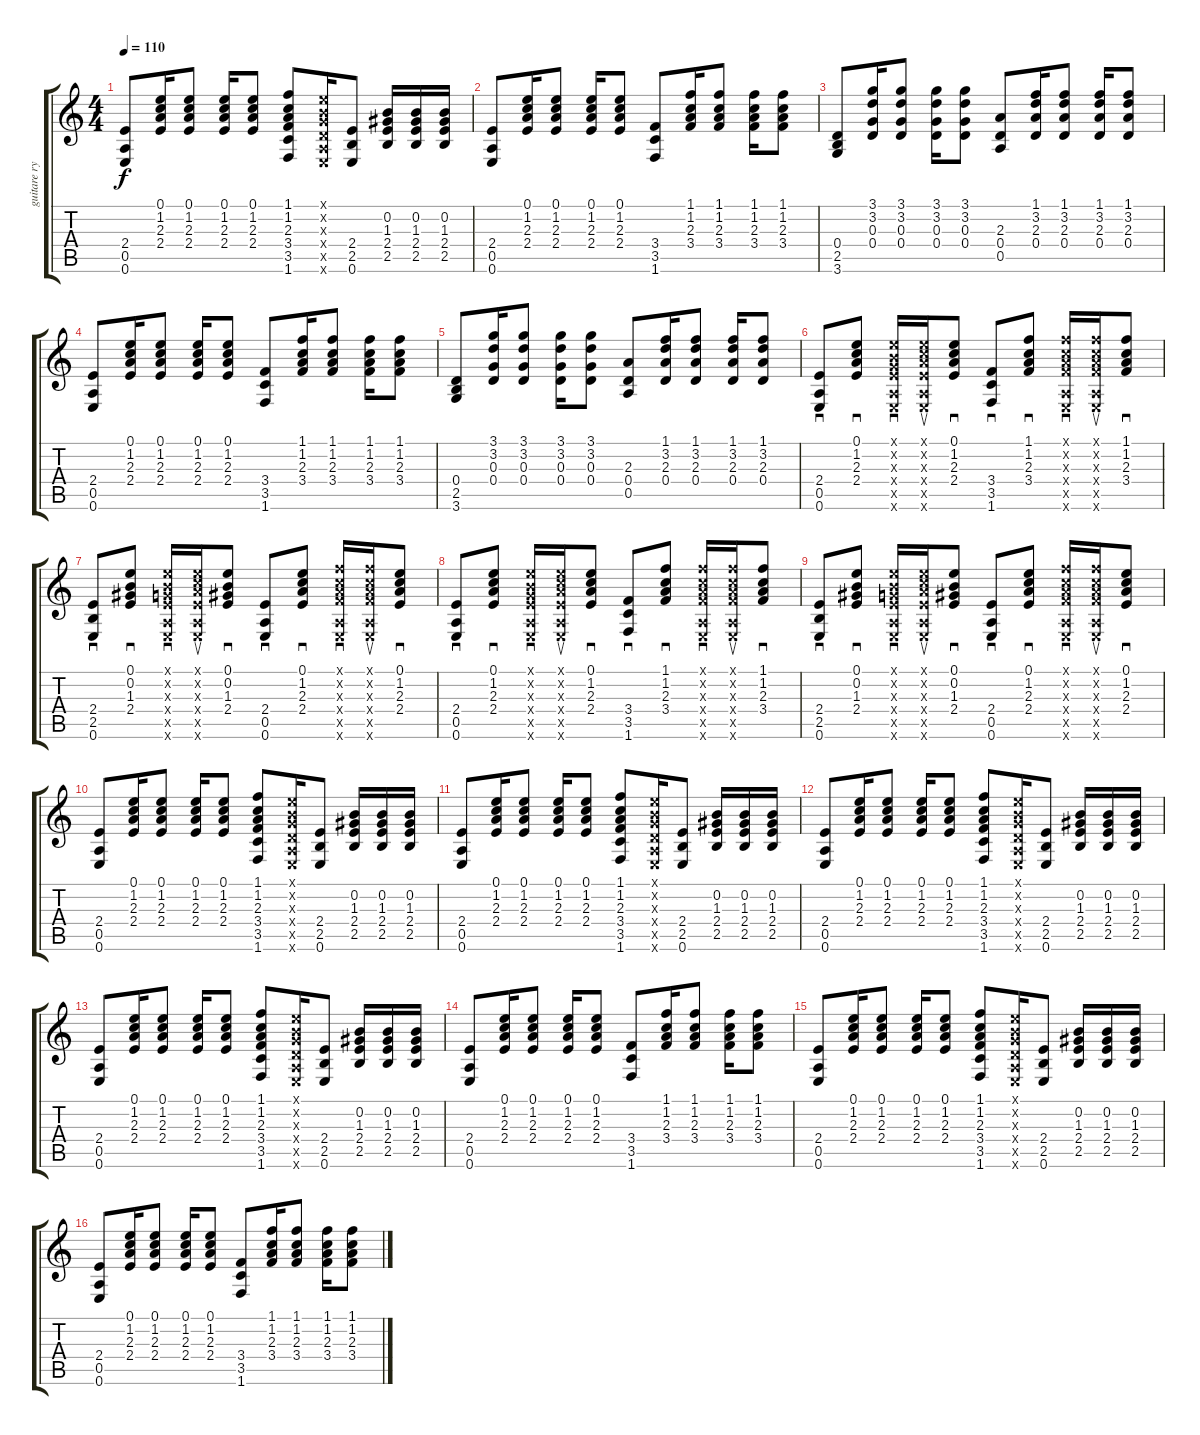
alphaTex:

\track ("guitare rythmique" "guitare ry") {instrument acousticguitarsteel}
\staff {score tabs}
\tuning (E4 B3 G3 D3 A2 E2) {hide}
\ts (4 4)
\tempo 110
\clef g2
\ks c
(2.4 0.5 0.6).8{dy f} (0.1 1.2 2.3 2.4).16 (0.1 1.2 2.3 2.4).8 (0.1 1.2 2.3 2.4).16 (0.1 1.2 2.3 2.4).8 (1.1 1.2 2.3 3.4 3.5 1.6).8 (0.1{x} 0.2{x} 0.3{x} 0.4{x} 0.5{x} 0.6{x}).16 (2.4 2.5 0.6).8 (0.2 1.3 2.4 2.5).16 (0.2 1.3 2.4 2.5).16 (0.2 1.3 2.4 2.5).16 |
(2.4 0.5 0.6).8 (0.1 1.2 2.3 2.4).16 (0.1 1.2 2.3 2.4).8 (0.1 1.2 2.3 2.4).16 (0.1 1.2 2.3 2.4).8 (3.4 3.5 1.6).8 (1.1 1.2 2.3 3.4).16 (1.1 1.2 2.3 3.4).8 (1.1 1.2 2.3 3.4).16 (1.1 1.2 2.3 3.4).8 |
(0.4 2.5 3.6).8 (3.1 3.2 0.3 0.4).16 (3.1 3.2 0.3 0.4).8 (3.1 3.2 0.3 0.4).16 (3.1 3.2 0.3 0.4).8 (2.3 0.4 0.5).8 (1.1 3.2 2.3 0.4).16 (1.1 3.2 2.3 0.4).8 (1.1 3.2 2.3 0.4).16 (1.1 3.2 2.3 0.4).8 |
(2.4 0.5 0.6).8 (0.1 1.2 2.3 2.4).16 (0.1 1.2 2.3 2.4).8 (0.1 1.2 2.3 2.4).16 (0.1 1.2 2.3 2.4).8 (3.4 3.5 1.6).8 (1.1 1.2 2.3 3.4).16 (1.1 1.2 2.3 3.4).8 (1.1 1.2 2.3 3.4).16 (1.1 1.2 2.3 3.4).8 |
(0.4 2.5 3.6).8 (3.1 3.2 0.3 0.4).16 (3.1 3.2 0.3 0.4).8 (3.1 3.2 0.3 0.4).16 (3.1 3.2 0.3 0.4).8 (2.3 0.4 0.5).8 (1.1 3.2 2.3 0.4).16 (1.1 3.2 2.3 0.4).8 (1.1 3.2 2.3 0.4).16 (1.1 3.2 2.3 0.4).8 |
(2.4 0.5 0.6).8{sd} (0.1 1.2 2.3 2.4).8{sd} (0.1{x} 0.2{x} 0.3{x} 2.4{x} 0.5{x} 0.6{x}).16{sd} (0.1{x} 1.2{x} 2.3{x} 2.4{x} 0.5{x} 0.6{x}).16{su} (0.1 1.2 2.3 2.4).8{sd} (3.4 3.5 1.6).8{sd} (1.1 1.2 2.3 3.4).8{sd} (1.1{x} 1.2{x} 2.3{x} 3.4{x} 0.5{x} 0.6{x}).16{sd} (1.1{x} 1.2{x} 2.3{x} 3.4{x} 0.5{x} 0.6{x}).16{su} (1.1 1.2 2.3 3.4).8{sd} |
(2.4 2.5 0.6).8{sd} (0.1 0.2 1.3 2.4).8{sd} (0.1{x} 0.2{x} 0.3{x} 2.4{x} 0.5{x} 0.6{x}).16{sd} (0.1{x} 1.2{x} 2.3{x} 2.4{x} 0.5{x} 0.6{x}).16{su} (0.1 0.2 1.3 2.4).8{sd} (2.4 0.5 0.6).8{sd} (0.1 1.2 2.3 2.4).8{sd} (1.1{x} 1.2{x} 2.3{x} 3.4{x} 0.5{x} 0.6{x}).16{sd} (1.1{x} 1.2{x} 2.3{x} 3.4{x} 0.5{x} 0.6{x}).16{su} (0.1 1.2 2.3 2.4).8{sd} |
(2.4 0.5 0.6).8{sd} (0.1 1.2 2.3 2.4).8{sd} (0.1{x} 0.2{x} 0.3{x} 2.4{x} 0.5{x} 0.6{x}).16{sd} (0.1{x} 1.2{x} 2.3{x} 2.4{x} 0.5{x} 0.6{x}).16{su} (0.1 1.2 2.3 2.4).8{sd} (3.4 3.5 1.6).8{sd} (1.1 1.2 2.3 3.4).8{sd} (1.1{x} 1.2{x} 2.3{x} 3.4{x} 0.5{x} 0.6{x}).16{sd} (1.1{x} 1.2{x} 2.3{x} 3.4{x} 0.5{x} 0.6{x}).16{su} (1.1 1.2 2.3 3.4).8{sd} |
(2.4 2.5 0.6).8{sd} (0.1 0.2 1.3 2.4).8{sd} (0.1{x} 0.2{x} 0.3{x} 2.4{x} 0.5{x} 0.6{x}).16{sd} (0.1{x} 1.2{x} 2.3{x} 2.4{x} 0.5{x} 0.6{x}).16{su} (0.1 0.2 1.3 2.4).8{sd} (2.4 0.5 0.6).8{sd} (0.1 1.2 2.3 2.4).8{sd} (1.1{x} 1.2{x} 2.3{x} 3.4{x} 0.5{x} 0.6{x}).16{sd} (1.1{x} 1.2{x} 2.3{x} 3.4{x} 0.5{x} 0.6{x}).16{su} (0.1 1.2 2.3 2.4).8{sd} |
(2.4 0.5 0.6).8 (0.1 1.2 2.3 2.4).16 (0.1 1.2 2.3 2.4).8 (0.1 1.2 2.3 2.4).16 (0.1 1.2 2.3 2.4).8 (1.1 1.2 2.3 3.4 3.5 1.6).8 (0.1{x} 0.2{x} 0.3{x} 0.4{x} 0.5{x} 0.6{x}).16 (2.4 2.5 0.6).8 (0.2 1.3 2.4 2.5).16 (0.2 1.3 2.4 2.5).16 (0.2 1.3 2.4 2.5).16 |
(2.4 0.5 0.6).8 (0.1 1.2 2.3 2.4).16 (0.1 1.2 2.3 2.4).8 (0.1 1.2 2.3 2.4).16 (0.1 1.2 2.3 2.4).8 (1.1 1.2 2.3 3.4 3.5 1.6).8 (0.1{x} 0.2{x} 0.3{x} 0.4{x} 0.5{x} 0.6{x}).16 (2.4 2.5 0.6).8 (0.2 1.3 2.4 2.5).16 (0.2 1.3 2.4 2.5).16 (0.2 1.3 2.4 2.5).16 |
(2.4 0.5 0.6).8 (0.1 1.2 2.3 2.4).16 (0.1 1.2 2.3 2.4).8 (0.1 1.2 2.3 2.4).16 (0.1 1.2 2.3 2.4).8 (1.1 1.2 2.3 3.4 3.5 1.6).8 (0.1{x} 0.2{x} 0.3{x} 0.4{x} 0.5{x} 0.6{x}).16 (2.4 2.5 0.6).8 (0.2 1.3 2.4 2.5).16 (0.2 1.3 2.4 2.5).16 (0.2 1.3 2.4 2.5).16 |
(2.4 0.5 0.6).8 (0.1 1.2 2.3 2.4).16 (0.1 1.2 2.3 2.4).8 (0.1 1.2 2.3 2.4).16 (0.1 1.2 2.3 2.4).8 (1.1 1.2 2.3 3.4 3.5 1.6).8 (0.1{x} 0.2{x} 0.3{x} 0.4{x} 0.5{x} 0.6{x}).16 (2.4 2.5 0.6).8 (0.2 1.3 2.4 2.5).16 (0.2 1.3 2.4 2.5).16 (0.2 1.3 2.4 2.5).16 |
(2.4 0.5 0.6).8 (0.1 1.2 2.3 2.4).16 (0.1 1.2 2.3 2.4).8 (0.1 1.2 2.3 2.4).16 (0.1 1.2 2.3 2.4).8 (3.4 3.5 1.6).8 (1.1 1.2 2.3 3.4).16 (1.1 1.2 2.3 3.4).8 (1.1 1.2 2.3 3.4).16 (1.1 1.2 2.3 3.4).8 |
(2.4 0.5 0.6).8 (0.1 1.2 2.3 2.4).16 (0.1 1.2 2.3 2.4).8 (0.1 1.2 2.3 2.4).16 (0.1 1.2 2.3 2.4).8 (1.1 1.2 2.3 3.4 3.5 1.6).8 (0.1{x} 0.2{x} 0.3{x} 0.4{x} 0.5{x} 0.6{x}).16 (2.4 2.5 0.6).8 (0.2 1.3 2.4 2.5).16 (0.2 1.3 2.4 2.5).16 (0.2 1.3 2.4 2.5).16 |
(2.4 0.5 0.6).8 (0.1 1.2 2.3 2.4).16 (0.1 1.2 2.3 2.4).8 (0.1 1.2 2.3 2.4).16 (0.1 1.2 2.3 2.4).8 (3.4 3.5 1.6).8 (1.1 1.2 2.3 3.4).16 (1.1 1.2 2.3 3.4).8 (1.1 1.2 2.3 3.4).16 (1.1 1.2 2.3 3.4).8
